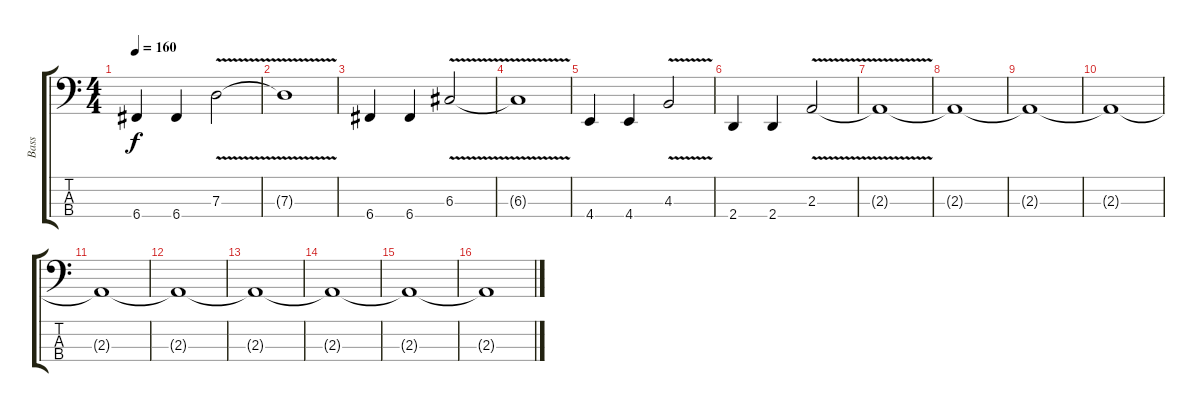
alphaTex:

\track ("Bass" "Bass") {instrument electricbasspick}
\staff {score tabs}
\tuning (F2 C2 G1 C1) {hide}
\ts (4 4)
\tempo 160
\clef f4
\ks c
6.4.4{dy f} 6.4.4 7.3{v}.2 |
7.3{t}.1 |
6.4.4 6.4.4 6.3{v}.2 |
6.3{t}.1 |
4.4.4 4.4.4 4.3{v}.2 |
2.4.4 2.4.4 2.3{v}.2 |
2.3{t}.1 |
2.3{t}.1 |
2.3{t}.1 |
2.3{t}.1 |
2.3{t}.1 |
2.3{t}.1 |
2.3{t}.1 |
2.3{t}.1 |
2.3{t}.1{volume 0} |
2.3{t}.1
